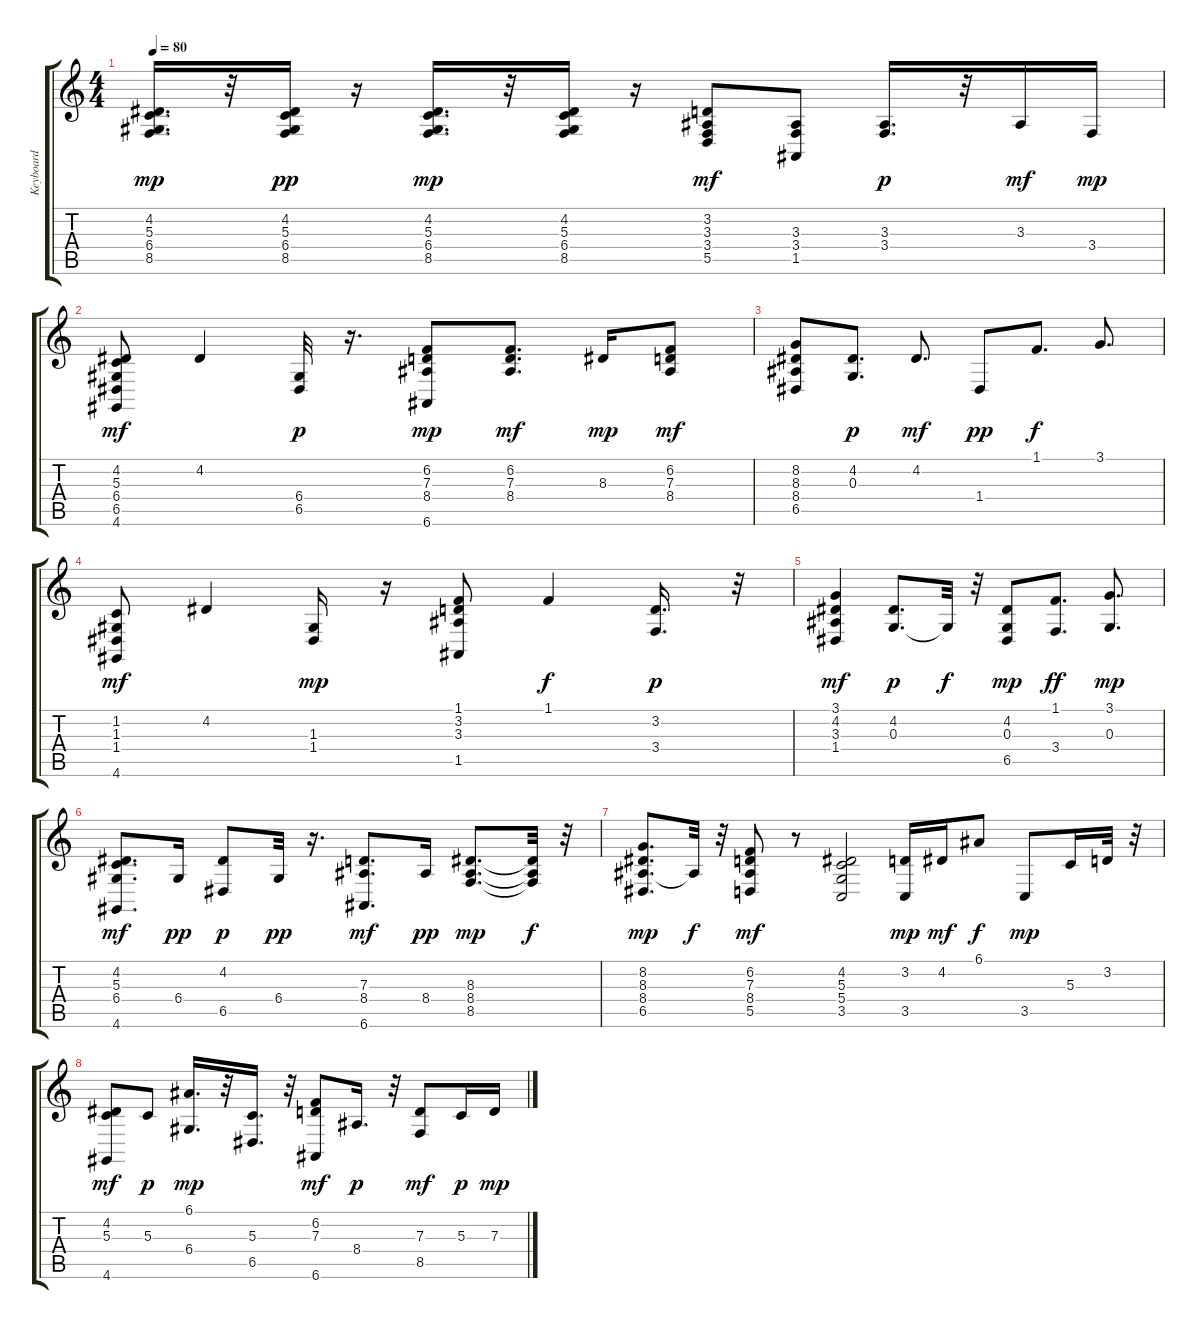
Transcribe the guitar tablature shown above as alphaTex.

\track ("Keyboard" "Keyboard") {instrument acousticgrandpiano}
\staff {score tabs}
\tuning (E4 B3 G3 D3 A2 E2) {hide}
\ts (4 4)
\tempo 80
\clef g2
\ks c
(4.2 5.3 6.4 8.5).16{d dy mp} r.32 (4.2 5.3 6.4 8.5).16{dy pp} r.16 (4.2 5.3 6.4 8.5).16{d dy mp} r.32 (4.2 5.3 6.4 8.5).16 r.16 (3.2 3.3 3.4 5.5).8{dy mf} (3.3 3.4 1.5).8 (3.3 3.4).16{d dy p} r.32 3.3.16{dy mf} 3.4.16{dy mp} |
(4.2 5.3 6.4 6.5 4.6).8{dy mf} 4.2.4 (6.4 6.5).32{dy p} r.16{d} (6.2 7.3 8.4 6.6).8{dy mp} (6.2 7.3 8.4).8{d dy mf} 8.3.16{dy mp} (6.2 7.3 8.4).8{dy mf} |
(8.2 8.3 8.4 6.5).8 (4.2 0.3).8{d dy p} 4.2.8{d dy mf} 1.4.8{dy pp} 1.1.8{d dy f} 3.1.8{d} |
(1.2 1.3 1.4 4.6).8{dy mf} 4.2.4 (1.3 1.4).16{dy mp} r.16 (1.1 3.2 3.3 1.5).8 1.1.4{dy f} (3.2 3.4).16{d dy p} r.32 |
(3.1 4.2 3.3 1.4).4{dy mf} (4.2 0.3).8{d dy p} 0.3{t}.32{dy f} r.32 (4.2 0.3 6.5).8{dy mp} (1.1 3.4).8{d dy ff} (3.1 0.3).8{d dy mp} |
(4.2 5.3 6.4 4.6).8{d dy mf} 6.4.16{dy pp} (4.2 6.5).8{dy p} 6.4.32{dy pp} r.16{d} (7.3 8.4 6.6).8{d dy mf} 8.4.16{dy pp} (8.3 8.4 8.5).8{d dy mp} (8.3{t} 8.4{t} 8.5{t}).32{dy f} r.32 |
(8.2 8.3 8.4 6.5).8{d dy mp} 8.4{t}.32{dy f} r.32 (6.2 7.3 8.4 5.5).8{dy mf} r.8 (4.2 5.3 5.4 3.5).2 (3.2 3.5).16{dy mp} 4.2.16{dy mf} 6.1.8{dy f} 3.5.8{dy mp} 5.3.16 3.2.32 r.32 |
(4.2 5.3 4.6).8{dy mf} 5.3.8{dy p} (6.1 6.4).16{d dy mp} r.32 (5.3 6.5).16{d} r.32 (6.2 7.3 6.6).8{dy mf} 8.4.16{d dy p} r.32 (7.3 8.5).8{dy mf} 5.3.16{dy p} 7.3.16{dy mp}
